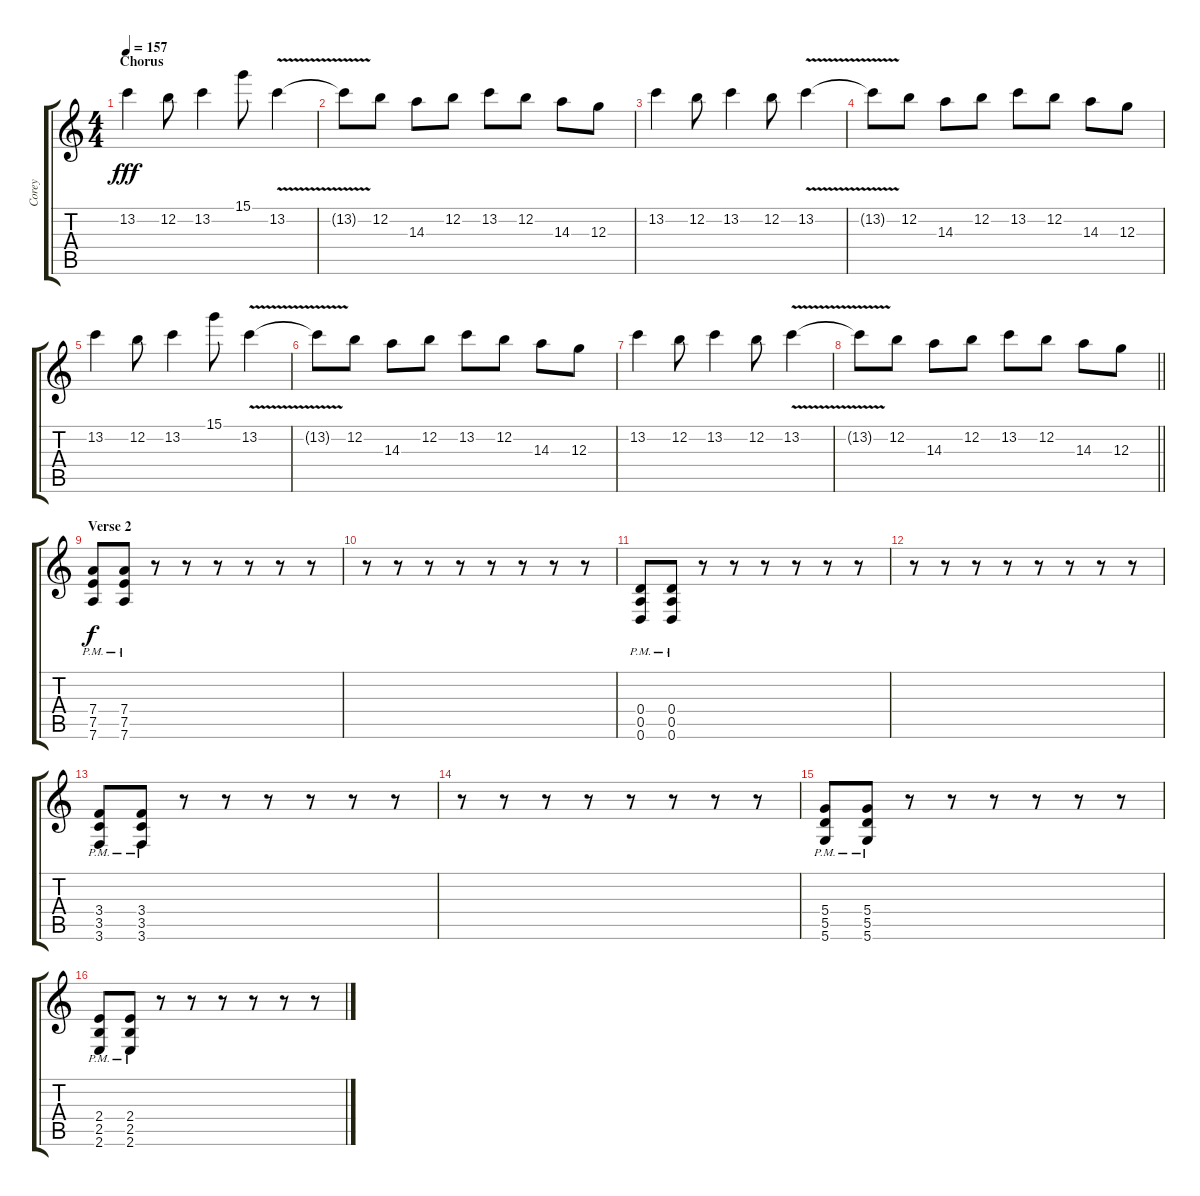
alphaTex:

\track ("Corey" "Corey") {instrument distortionguitar}
\staff {score tabs}
\tuning (E4 B3 G3 D3 A2 D2) {hide}
\ts (4 4)
\section ("" "Chorus")
\tempo 157
\clef g2
\ks c
13.2.4{dy fff balance 16} 12.2.8 13.2.4 15.1.8 13.2{v}.4 |
13.2{t}.8 12.2.8 14.3.8 12.2.8 13.2.8 12.2.8 14.3.8 12.3.8 |
13.2.4 12.2.8 13.2.4 12.2.8 13.2{v}.4 |
13.2{t}.8 12.2.8 14.3.8 12.2.8 13.2.8 12.2.8 14.3.8 12.3.8 |
13.2.4 12.2.8 13.2.4 15.1.8 13.2{v}.4 |
13.2{t}.8 12.2.8 14.3.8 12.2.8 13.2.8 12.2.8 14.3.8 12.3.8 |
13.2.4 12.2.8 13.2.4 12.2.8 13.2{v}.4 |
\barLineRight lightlight
13.2{t}.8 12.2.8 14.3.8 12.2.8 13.2.8 12.2.8 14.3.8 12.3.8 |
\section ("" "Verse 2")
(7.4{pm} 7.5{pm} 7.6{pm}).8{dy f balance 8} (7.4{pm} 7.5{pm} 7.6{pm}).8 r.8 r.8 r.8 r.8 r.8 r.8 |
r.8 r.8 r.8 r.8 r.8 r.8 r.8 r.8 |
(0.4{pm} 0.5{pm} 0.6{pm}).8 (0.4{pm} 0.5{pm} 0.6{pm}).8 r.8 r.8 r.8 r.8 r.8 r.8 |
r.8 r.8 r.8 r.8 r.8 r.8 r.8 r.8 |
(3.4{pm} 3.5{pm} 3.6{pm}).8 (3.4{pm} 3.5{pm} 3.6{pm}).8 r.8 r.8 r.8 r.8 r.8 r.8 |
r.8 r.8 r.8 r.8 r.8 r.8 r.8 r.8 |
(5.4{pm} 5.5{pm} 5.6{pm}).8 (5.4{pm} 5.5{pm} 5.6{pm}).8 r.8 r.8 r.8 r.8 r.8 r.8 |
(2.4{pm} 2.5{pm} 2.6{pm}).8 (2.4{pm} 2.5{pm} 2.6{pm}).8 r.8 r.8 r.8 r.8 r.8 r.8
